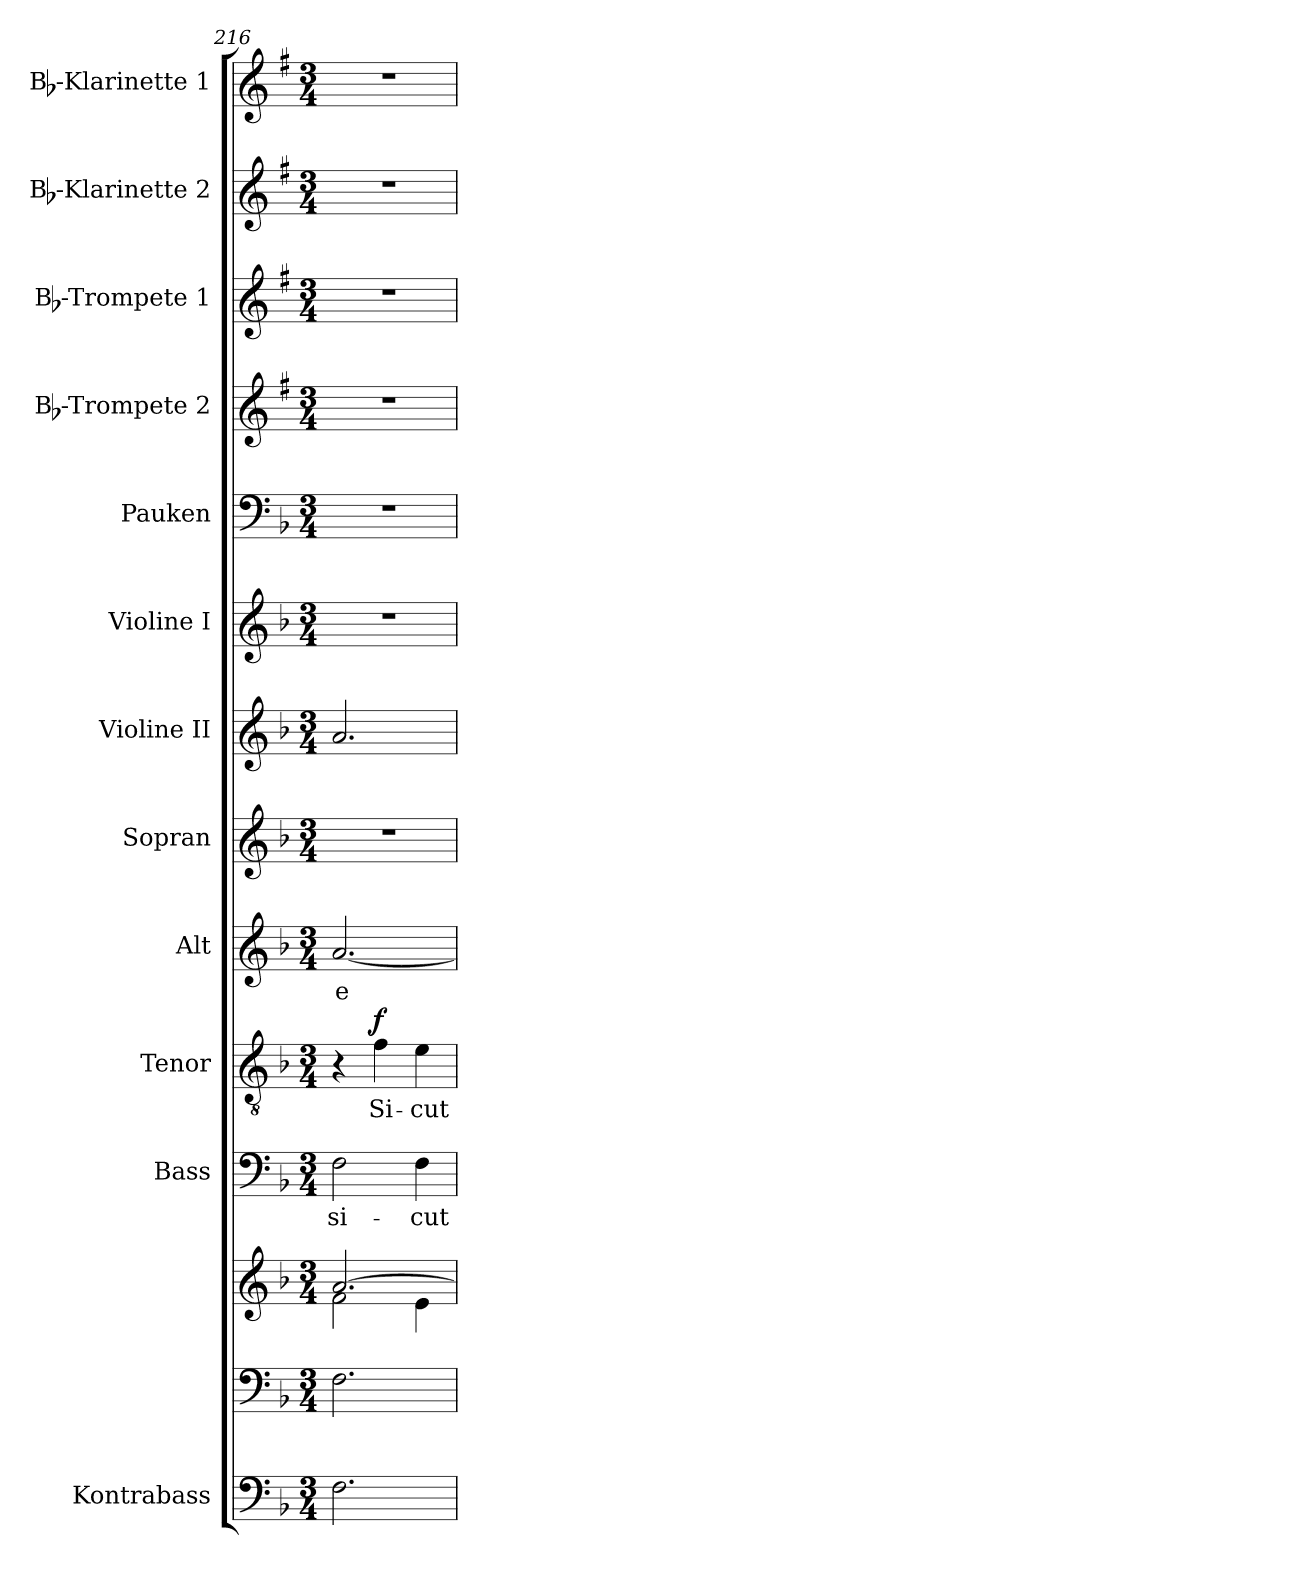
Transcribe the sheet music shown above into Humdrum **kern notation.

**kern	**kern	**kern	**kern	**text	**kern	**text	**dynam	**kern	**text	**kern	**kern	**kern	**kern	**kern	**kern	**kern	**kern
*part13	*part12	*part12	*part11	*part11	*part10	*part10	*part10	*part9	*part9	*part8	*part7	*part6	*part5	*part4	*part3	*part2	*part1
*staff14	*staff13	*staff12	*staff11	*staff11	*staff10	*staff10	*staff10	*staff9	*staff9	*staff8	*staff7	*staff6	*staff5	*staff4	*staff3	*staff2	*staff1
*I"Kontrabass	*	*	*I"Bass	*	*I"Tenor	*	*	*I"Alt	*	*I"Sopran	*I"Violine II	*I"Violine I	*I"Pauken	*I"Bb-Trompete 2	*I"Bb-Trompete 1	*I"Bb-Klarinette 2	*I"Bb-Klarinette 1
*I'Kb.	*	*	*I'B.	*	*I'T.	*	*	*I'A.	*	*I'S.	*I'Vl. II	*I'Vl. I	*I'Pk.	*I'Bb Trp. 2	*I'Bb Trp. 1	*I'Bb Kl. 2	*I'Bb Kl. 1
*clefF4	*clefF4	*clefG2	*clefF4	*	*clefGv2	*	*	*clefG2	*	*clefG2	*clefG2	*clefG2	*clefF4	*clefG2	*clefG2	*clefG2	*clefG2
*ITrd7c12	*	*	*	*	*	*	*	*	*	*	*	*	*	*ITrd1c2	*ITrd1c2	*ITrd1c2	*ITrd1c2
*k[b-]	*k[b-]	*k[b-]	*k[b-]	*	*k[b-]	*	*	*k[b-]	*	*k[b-]	*k[b-]	*k[b-]	*k[b-]	*k[b-]	*k[b-]	*k[b-]	*k[b-]
*F:	*F:	*F:	*F:	*	*F:	*	*	*F:	*	*F:	*F:	*F:	*F:	*F:	*F:	*F:	*F:
*M3/4	*M3/4	*M3/4	*M3/4	*	*M3/4	*	*	*M3/4	*	*M3/4	*M3/4	*M3/4	*M3/4	*M3/4	*M3/4	*M3/4	*M3/4
=216	=216	=216	=216	=216	=216	=216	=216	=216	=216	=216	=216	=216	=216	=216	=216	=216	=216
*	*	*^	*	*	*	*	*	*	*	*	*	*	*	*	*	*	*
!	!	!	!	!	!LO:LY:b	!	!	!	!	!LO:LY:b	!	!	!	!	!	!	!	!
2.FF\	2.F\	[>2.a/	2f\	2F\	si-	4r	.	.	[2.a/	e-	2.r	2.a/	2.r	2.r	2.r	2.r	2.r	2.r
!	!	!	!	!	!	!	!LO:LY:b	!LO:DY:a	!	!	!	!	!	!	!	!	!	!
.	.	.	.	.	.	4f\	Si-	f	.	.	.	.	.	.	.	.	.	.
!	!	!	!	!	!LO:LY:b	!	!LO:LY:b	!	!	!	!	!	!	!	!	!	!	!
.	.	.	4e\	4F\	-cut	4e\	-cut	.	.	.	.	.	.	.	.	.	.	.
*	*	*v	*v	*	*	*	*	*	*	*	*	*	*	*	*	*	*	*
=	=	=	=	=	=	=	=	=	=	=	=	=	=	=	=	=	=
*-	*-	*-	*-	*-	*-	*-	*-	*-	*-	*-	*-	*-	*-	*-	*-	*-	*-
